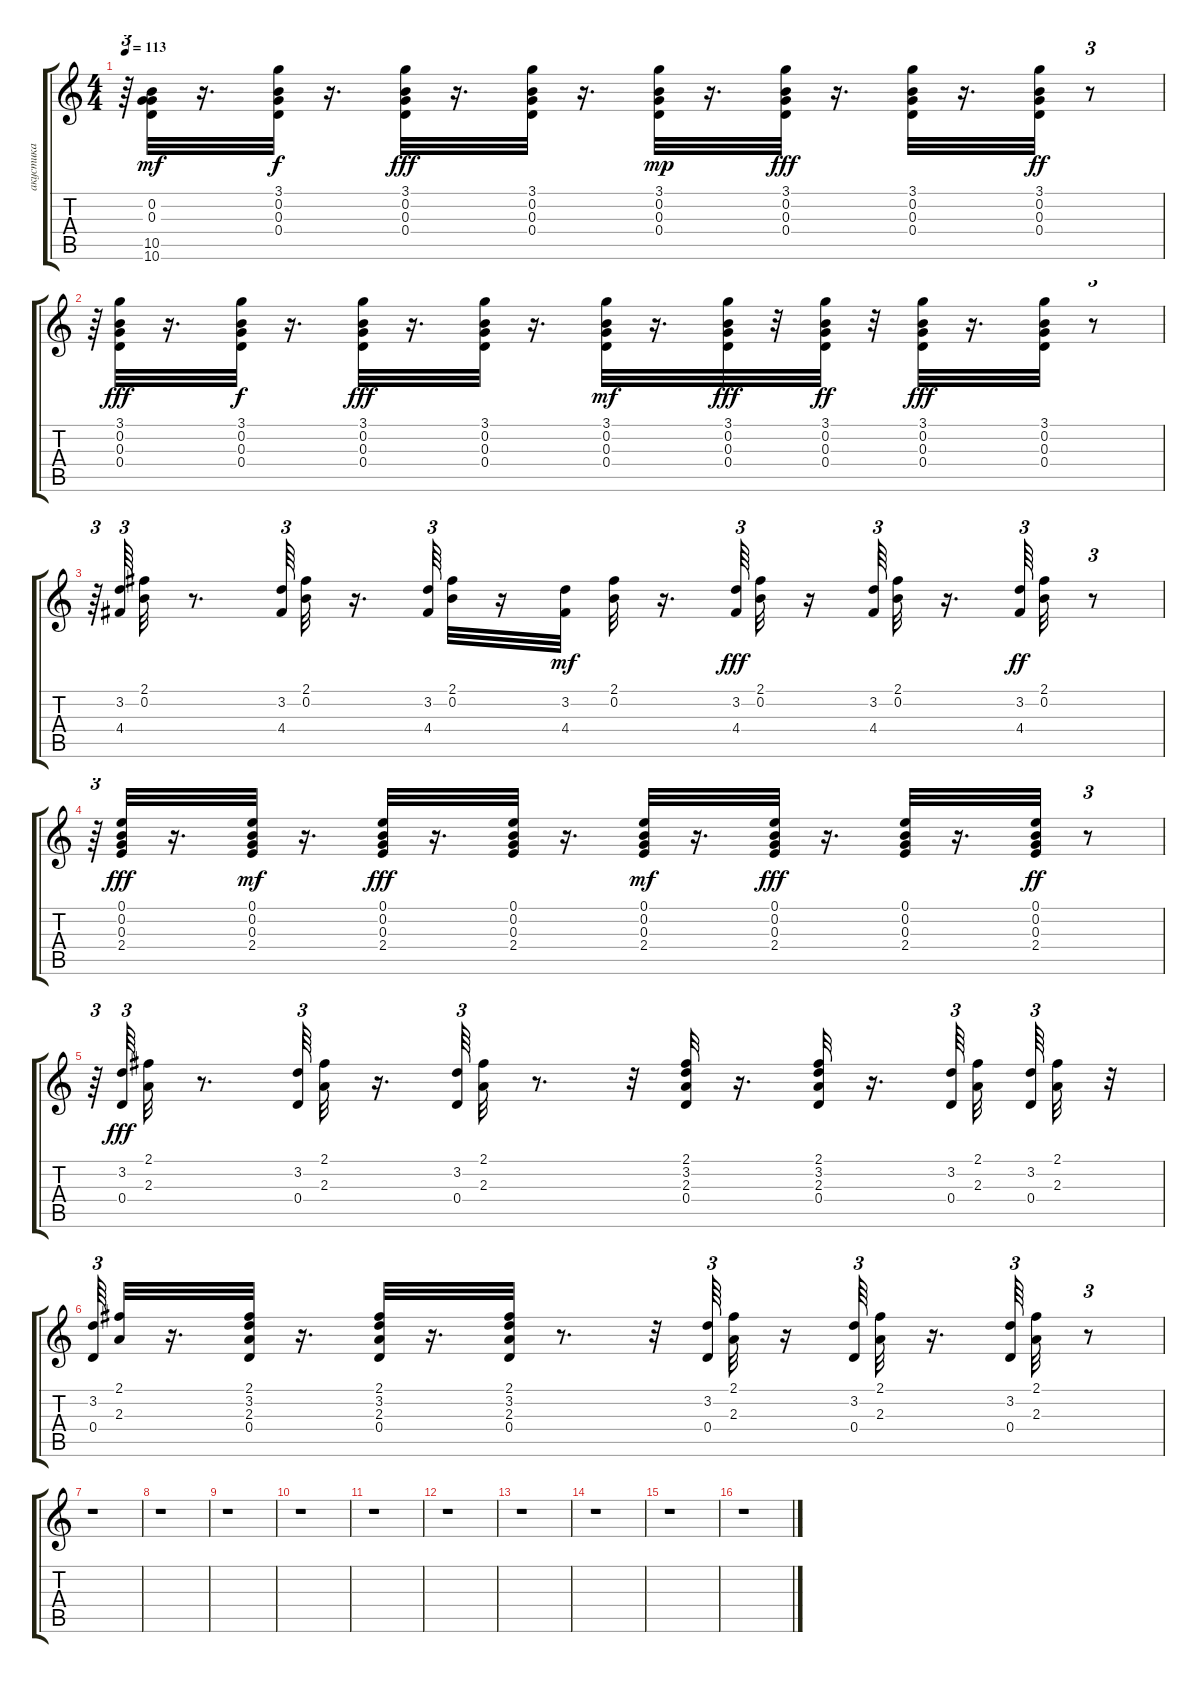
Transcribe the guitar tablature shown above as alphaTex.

\track ("акустика" "акустика") {instrument acousticguitarsteel}
\staff {score tabs}
\tuning (E4 B3 G3 D3 A2 E2) {hide}
\ts (4 4)
\tempo 113
\clef g2
\ks c
r.64{tu (3 2) dy ff} (0.2 0.3 10.5 10.6).32{dy mf} r.16{d} (3.1 0.2 0.3 0.4).32{dy f} r.16{d} (3.1 0.2 0.3 0.4).32{dy fff} r.16{d} (3.1 0.2 0.3 0.4).32 r.16{d} (3.1 0.2 0.3 0.4).32{dy mp} r.16{d} (3.1 0.2 0.3 0.4).32{dy fff} r.16{d} (3.1 0.2 0.3 0.4).32 r.16{d} (3.1 0.2 0.3 0.4).32{dy ff} r.8{tu (3 2)} |
r.64{tu (3 2)} (3.1 0.2 0.3 0.4).32{dy fff} r.16{d} (3.1 0.2 0.3 0.4).32{dy f} r.16{d} (3.1 0.2 0.3 0.4).32{dy fff} r.16{d} (3.1 0.2 0.3 0.4).32 r.16{d} (3.1 0.2 0.3 0.4).32{dy mf} r.16{d} (3.1 0.2 0.3 0.4).32{dy fff} r.32 (3.1 0.2 0.3 0.4).32{dy ff} r.32 (3.1 0.2 0.3 0.4).32{dy fff} r.16{d} (3.1 0.2 0.3 0.4).32 r.8{tu (3 2)} |
r.64{tu (3 2)} (3.2 4.4).64{tu (3 2)} (2.1 0.2).32 r.8{d} (3.2 4.4).64{tu (3 2)} (2.1 0.2).32 r.16{d} (3.2 4.4).64{tu (3 2)} (2.1 0.2).32 r.16 (3.2 4.4).32{dy mf} (2.1 0.2).32 r.16{d} (3.2 4.4).64{tu (3 2) dy fff} (2.1 0.2).32 r.16 (3.2 4.4).64{tu (3 2)} (2.1 0.2).32 r.16{d} (3.2 4.4).64{tu (3 2) dy ff} (2.1 0.2).32 r.8{tu (3 2)} |
r.64{tu (3 2)} (0.1 0.2 0.3 2.4).32{dy fff} r.16{d} (0.1 0.2 0.3 2.4).32{dy mf} r.16{d} (0.1 0.2 0.3 2.4).32{dy fff} r.16{d} (0.1 0.2 0.3 2.4).32 r.16{d} (0.1 0.2 0.3 2.4).32{dy mf} r.16{d} (0.1 0.2 0.3 2.4).32{dy fff} r.16{d} (0.1 0.2 0.3 2.4).32 r.16{d} (0.1 0.2 0.3 2.4).32{dy ff} r.8{tu (3 2)} |
r.64{tu (3 2)} (3.2 0.4).64{tu (3 2) dy fff} (2.1 2.3).32 r.8{d} (3.2 0.4).64{tu (3 2)} (2.1 2.3).32 r.16{d} (3.2 0.4).64{tu (3 2)} (2.1 2.3).32 r.8{d} r.32 (2.1 3.2 2.3 0.4).32 r.16{d} (2.1 3.2 2.3 0.4).32 r.16{d} (3.2 0.4).64{tu (3 2) beam splitsecondary} (2.1 2.3).32{beam splitsecondary} (3.2 0.4).64{tu (3 2)} (2.1 2.3).32 r.32 |
(3.2 0.4).64{tu (3 2)} (2.1 2.3).32 r.16{d} (2.1 3.2 2.3 0.4).32 r.16{d} (2.1 3.2 2.3 0.4).32 r.16{d} (2.1 3.2 2.3 0.4).32 r.8{d} r.32 (3.2 0.4).64{tu (3 2)} (2.1 2.3).32 r.16 (3.2 0.4).64{tu (3 2)} (2.1 2.3).32 r.16{d} (3.2 0.4).64{tu (3 2)} (2.1 2.3).32 r.8{tu (3 2)} |
r.1 |
r.1 |
r.1 |
r.1 |
r.1 |
r.1 |
r.1 |
r.1 |
r.1 |
r.1
